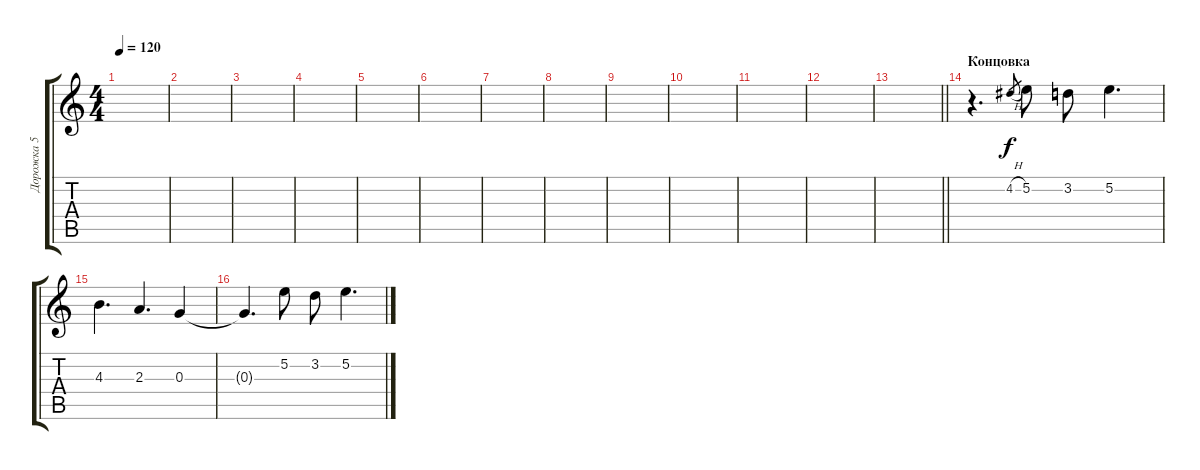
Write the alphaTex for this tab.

\track ("Дорожка 5" "Дорожка 5") {instrument overdrivenguitar}
\staff {score tabs}
\tuning (E4 B3 G3 D3 A2 E2) {hide}
\ts (4 4)
\tempo 120
\clef g2
\ks c
|
|
|
|
|
|
|
|
|
|
|
|
\barLineRight lightlight
|
\section ("" "Концовка")
r.4{d} 4.2{h}.8{gr} 5.2.8 3.2.8 5.2.4{d} |
4.3.4{d} 2.3.4{d} 0.3.4 |
0.3{t}.4{d} 5.2.8 3.2.8 5.2.4{d}
